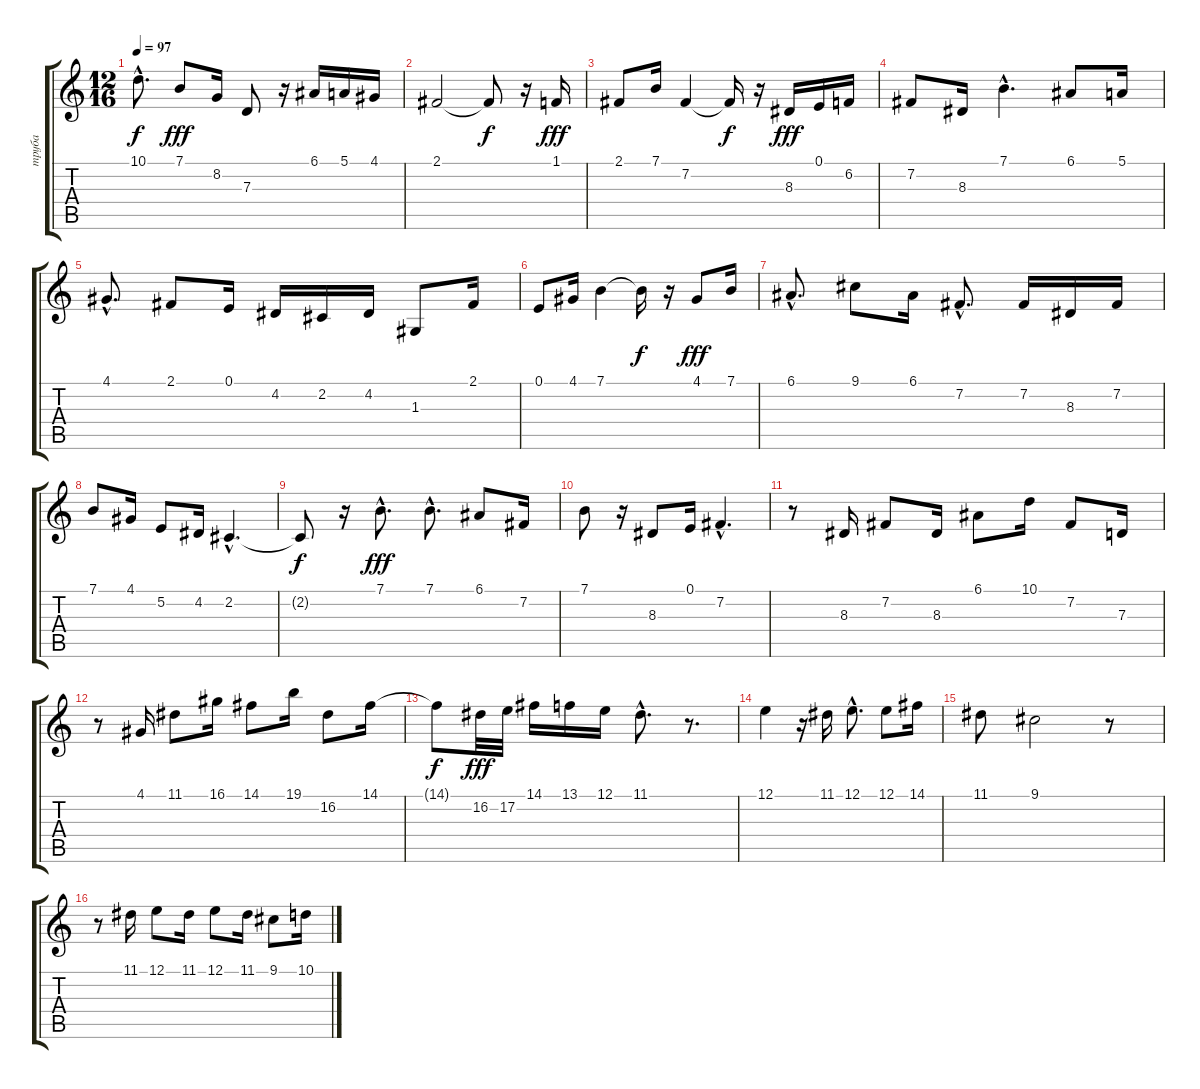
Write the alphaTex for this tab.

\track ("труба" "труба") {instrument trombone}
\staff {score tabs}
\tuning (E4 B3 G3 D3 A2 E2) {hide}
\ts (12 16)
\tempo 97
\clef g2
\ks c
10.1{hac t}.8{d dy f} 7.1.8{dy fff} 8.2.16 7.3.8 r.16 6.1.16 5.1.16 4.1.16 |
2.1.2 2.1{t}.8{dy f} r.16 1.1.16{dy fff} |
2.1.8 7.1.16 7.2.4 7.2{t}.16{dy f} r.16 8.3.16{dy fff} 0.1.16 6.2.16 |
7.2.8 8.3.16 7.1{hac}.4{d} 6.1.8 5.1.16 |
4.1{hac}.8{d} 2.1.8 0.1.16 4.2.16 2.2.16 4.2.16 1.3.8 2.1.16 |
0.1.8 4.1.16 7.1.4 7.1{t}.16{dy f} r.16 4.1.8{dy fff} 7.1.16 |
6.1{hac}.8{d} 9.1.8 6.1.16 7.2{hac}.8{d} 7.2.16 8.3.16 7.2.16 |
7.1.8 4.1.16 5.2.8 4.2.16 2.2{hac}.4{d} |
2.2{t}.8{dy f} r.16 7.1{hac}.8{d dy fff} 7.1{hac}.8{d} 6.1.8 7.2.16 |
7.1.8 r.16 8.3.8 0.1.16 7.2{hac}.4{d} |
r.8 8.3.16 7.2.8 8.3.16 6.1.8 10.1.16 7.2.8 7.3.16 |
r.8 4.1.16 11.1.8 16.1.16 14.1.8 19.1.16 16.2.8 14.1.16 |
14.1{t}.8{dy f} 16.2.32{dy fff} 17.2.32{volume 12} 14.1.16 13.1.16 12.1.16 11.1{hac}.8{d} r.8{d} |
12.1.4{volume 11} r.16 11.1.16{volume 11} 12.1{hac}.8{d volume 10} 12.1.8{volume 10} 14.1.16{volume 10} |
11.1.8 9.1.2{volume 9} r.8 |
r.8 11.1.16{volume 6} 12.1.8{volume 6} 11.1.16{volume 6} 12.1.8{volume 6} 11.1.16{volume 5} 9.1.8{volume 5} 10.1.16{volume 5}
